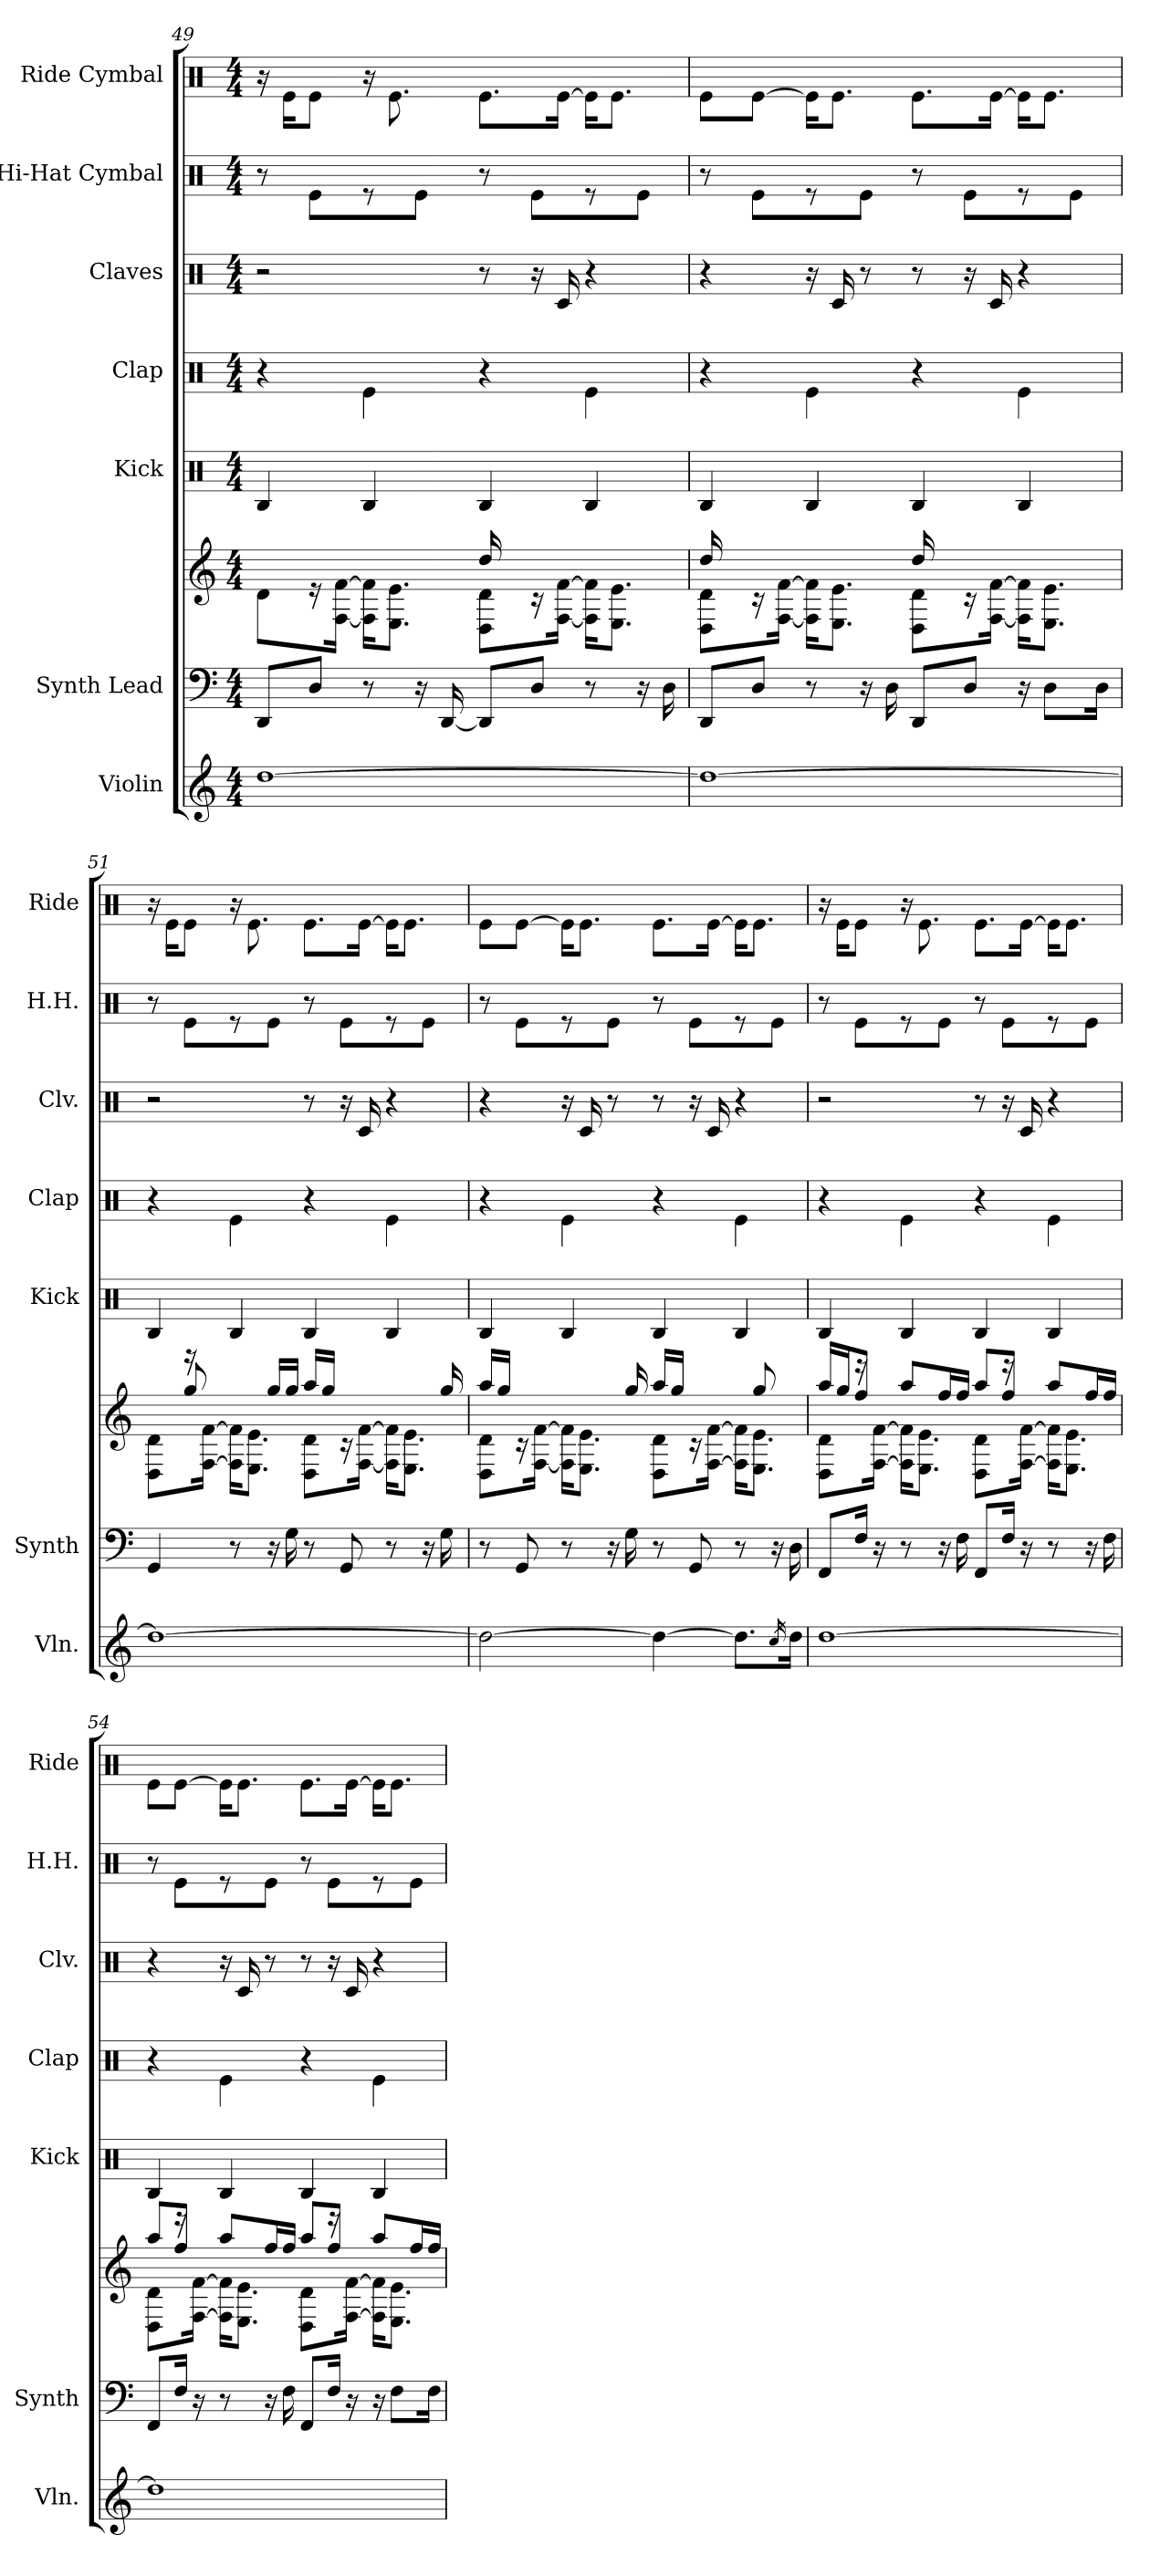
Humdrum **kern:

**kern	**kern	**kern	**kern	**kern	**kern	**kern	**kern
*part7	*part6	*part6	*part5	*part4	*part3	*part2	*part1
*staff8	*staff7	*staff6	*staff5	*staff4	*staff3	*staff2	*staff1
*I"Violin	*I"Synth Lead	*	*I"Kick	*I"Clap	*I"Claves	*I"Hi-Hat Cymbal	*I"Ride Cymbal
*I'Vln.	*I'Synth	*	*I'Kick	*I'Clap	*I'Clv.	*I'H.H.	*I'Ride
!!LO:PB:g=z
*clefG2	*clefF4	*clefG2	*clefX	*clefX	*clefX	*clefX	*clefX
*k[]	*k[]	*k[]	*k[]	*k[]	*k[]	*k[]	*k[]
*a:	*a:	*a:	*a:	*a:	*a:	*a:	*a:
*M4/4	*M4/4	*M4/4	*M4/4	*M4/4	*M4/4	*M4/4	*M4/4
=49	=49	=49	=49	=49	=49	=49	=49
*	*	*^	*	*	*	*	*
[1dd	8DD/L	8d\L	2ryy	4RB/	4r	2r	8r	16r
.	.	.	.	.	.	.	.	16Re\KL
.	8D/J	16r	.	.	.	.	8Re\L	8Re\J
.	.	[<16F\ [<16f\Jk	.	.	.	.	.	.
.	8r	16F\] 16f\]KL	.	4RB/	4Re\	.	8r	16r
.	.	8.E\ 8.e\J	.	.	.	.	.	8.Re\
.	16r	.	.	.	.	.	8Re\J	.
.	[16DD/	.	.	.	.	.	.	.
.	8DD/L]	8D\ 8d\L	16dd/	4RB/	4r	8r	8r	8.Re\L
.	.	.	16ryy	.	.	.	.	.
.	8D/J	16r	8ryy	.	.	16r	8Re\L	.
.	.	[<16F\ [<16f\Jk	.	.	.	16Rc/	.	[16Re\Jk
.	8r	16F\] 16f\]KL	4ryy	4RB/	4Re\	4r	8r	16Re\KL]
.	.	8.E\ 8.e\J	.	.	.	.	.	8.Re\J
.	16r	.	.	.	.	.	8Re\J	.
.	16D\	.	.	.	.	.	.	.
=50	=50	=50	=50	=50	=50	=50	=50	=50
1dd_	8DD/L	8D\ 8d\L	16dd/	4RB/	4r	4r	8r	8Re\L
.	.	.	16ryy	.	.	.	.	.
.	8D/J	16r	8ryy	.	.	.	8Re\L	[8Re\J
.	.	[<16F\ [<16f\Jk	.	.	.	.	.	.
.	8r	16F\] 16f\]KL	4ryy	4RB/	4Re\	16r	8r	16Re\KL]
.	.	8.E\ 8.e\J	.	.	.	16Rc/	.	8.Re\J
.	16r	.	.	.	.	8r	8Re\J	.
.	16D\	.	.	.	.	.	.	.
.	8DD/L	8D\ 8d\L	16dd/	4RB/	4r	8r	8r	8.Re\L
.	.	.	16ryy	.	.	.	.	.
.	8D/J	16r	8ryy	.	.	16r	8Re\L	.
.	.	[<16F\ [<16f\Jk	.	.	.	16Rc/	.	[16Re\Jk
.	16r	16F\] 16f\]KL	4ryy	4RB/	4Re\	4r	8r	16Re\KL]
.	8D\L	8.E\ 8.e\J	.	.	.	.	.	8.Re\J
.	.	.	.	.	.	.	8Re\J	.
.	16D\Jk	.	.	.	.	.	.	.
!!LO:LB:g=z
=51	=51	=51	=51	=51	=51	=51	=51	=51
1dd_	4GG/	8D\ 8d\L	8ryy	4RB/	4r	2r	8r	16r
.	.	.	.	.	.	.	.	16Re\KL
.	.	16r	8gg/	.	.	.	8Re\L	8Re\J
.	.	[<16F\ [<16f\Jk	.	.	.	.	.	.
.	8r	16F\] 16f\]KL	8ryy	4RB/	4Re\	.	8r	16r
.	.	8.E\ 8.e\J	.	.	.	.	.	8.Re\
.	16r	.	16gg/LL	.	.	.	8Re\J	.
.	16G\	.	16gg/JJ	.	.	.	.	.
.	8r	8D\ 8d\L	16aa/LL	4RB/	4r	8r	8r	8.Re\L
.	.	.	16gg/JJ	.	.	.	.	.
.	8GG/	16r	8ryy	.	.	16r	8Re\L	.
.	.	[<16F\ [<16f\Jk	.	.	.	16Rc/	.	[16Re\Jk
.	8r	16F\] 16f\]KL	8ryy	4RB/	4Re\	4r	8r	16Re\KL]
.	.	8.E\ 8.e\J	.	.	.	.	.	8.Re\J
.	16r	.	16ryy	.	.	.	8Re\J	.
.	16G\	.	16gg/	.	.	.	.	.
=52	=52	=52	=52	=52	=52	=52	=52	=52
2dd\_	8r	8D\ 8d\L	16aa/LL	4RB/	4r	4r	8r	8Re\L
.	.	.	16gg/JJ	.	.	.	.	.
.	8GG/	16r	8ryy	.	.	.	8Re\L	[8Re\J
.	.	[<16F\ [<16f\Jk	.	.	.	.	.	.
.	8r	16F\] 16f\]KL	8ryy	4RB/	4Re\	16r	8r	16Re\KL]
.	.	8.E\ 8.e\J	.	.	.	16Rc/	.	8.Re\J
.	16r	.	16ryy	.	.	8r	8Re\J	.
.	16G\	.	16gg/	.	.	.	.	.
4dd\_	8r	8D\ 8d\L	16aa/LL	4RB/	4r	8r	8r	8.Re\L
.	.	.	16gg/JJ	.	.	.	.	.
.	8GG/	16r	8ryy	.	.	16r	8Re\L	.
.	.	[<16F\ [<16f\Jk	.	.	.	16Rc/	.	[16Re\Jk
8.dd\L]	8r	16F\] 16f\]KL	16ryy	4RB/	4Re\	4r	8r	16Re\KL]
.	.	8.E\ 8.e\J	8gg/	.	.	.	.	8.Re\J
.	16r	.	.	.	.	.	8Re\J	.
16qcc/	.	.	.	.	.	.	.	.
16dd\Jk	16D\	.	16ryy	.	.	.	.	.
=53	=53	=53	=53	=53	=53	=53	=53	=53
[1dd	8FF/L	8D\ 8d\L	16aa/LL	4RB/	4r	2r	8r	16r
.	.	.	16gg/J	.	.	.	.	16Re\KL
.	16F/Jk	16r	8ff/J	.	.	.	8Re\L	8Re\J
.	16r	[<16F\ [<16f\Jk	.	.	.	.	.	.
.	8r	16F\] 16f\]KL	8aa/L	4RB/	4Re\	.	8r	16r
.	.	8.E\ 8.e\J	.	.	.	.	.	8.Re\
.	16r	.	16ff/L	.	.	.	8Re\J	.
.	16F\	.	16ff/JJ	.	.	.	.	.
.	8FF/L	8D\ 8d\L	8aa/L	4RB/	4r	8r	8r	8.Re\L
.	16F/Jk	16r	8ff/J	.	.	16r	8Re\L	.
.	16r	[<16F\ [<16f\Jk	.	.	.	16Rc/	.	[16Re\Jk
.	8r	16F\] 16f\]KL	8aa/L	4RB/	4Re\	4r	8r	16Re\KL]
.	.	8.E\ 8.e\J	.	.	.	.	.	8.Re\J
.	16r	.	16ff/L	.	.	.	8Re\J	.
.	16F\	.	16ff/JJ	.	.	.	.	.
!!LO:PB:g=z
=54	=54	=54	=54	=54	=54	=54	=54	=54
1dd]	8FF/L	8D\ 8d\L	8aa/L	4RB/	4r	4r	8r	8Re\L
.	16F/Jk	16r	8ff/J	.	.	.	8Re\L	[8Re\J
.	16r	[<16F\ [<16f\Jk	.	.	.	.	.	.
.	8r	16F\] 16f\]KL	8aa/L	4RB/	4Re\	16r	8r	16Re\KL]
.	.	8.E\ 8.e\J	.	.	.	16Rc/	.	8.Re\J
.	16r	.	16ff/L	.	.	8r	8Re\J	.
.	16F\	.	16ff/JJ	.	.	.	.	.
.	8FF/L	8D\ 8d\L	8aa/L	4RB/	4r	8r	8r	8.Re\L
.	16F/Jk	16r	8ff/J	.	.	16r	8Re\L	.
.	16r	[<16F\ [<16f\Jk	.	.	.	16Rc/	.	[16Re\Jk
.	16r	16F\] 16f\]KL	8aa/L	4RB/	4Re\	4r	8r	16Re\KL]
.	8F\L	8.E\ 8.e\J	.	.	.	.	.	8.Re\J
.	.	.	16ff/L	.	.	.	8Re\J	.
.	16F\Jk	.	16ff/JJ	.	.	.	.	.
*	*	*v	*v	*	*	*	*	*
=	=	=	=	=	=	=	=
*-	*-	*-	*-	*-	*-	*-	*-
